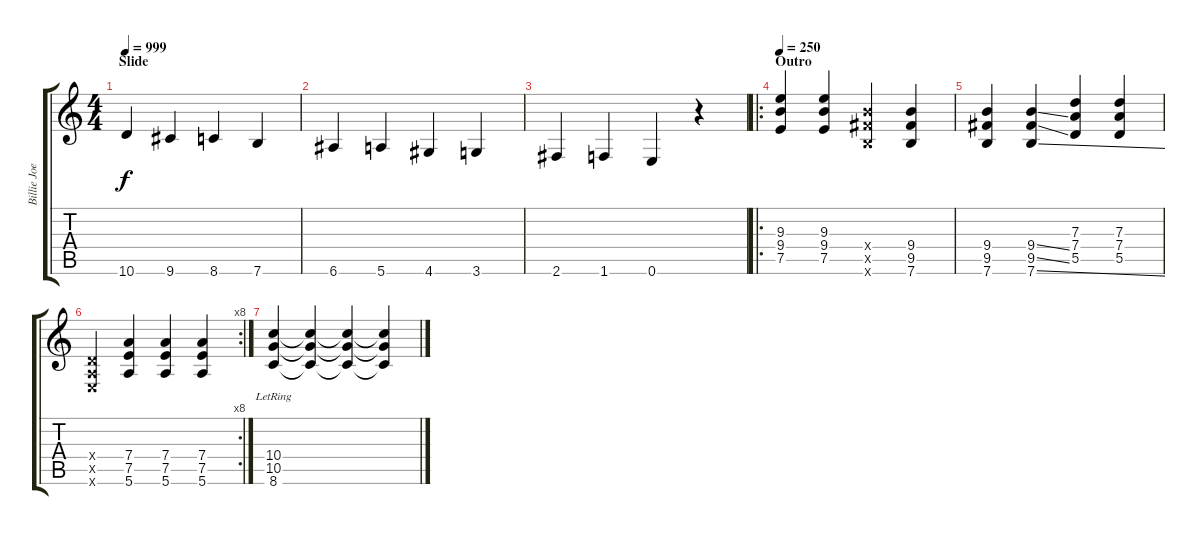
\track ("Billie Joe" "Billie Joe") {instrument distortionguitar}
\staff {score tabs}
\tuning (E4 B3 G3 D3 A2 E2) {hide}
\ts (4 4)
\section ("" "Slide")
\tempo 999
\clef g2
\ks c
10.6.4{dy f} 9.6.4 8.6.4 7.6.4 |
6.6.4 5.6.4 4.6.4 3.6.4 |
2.6.4 1.6.4 0.6.4 r.4 |
\ro
\section ("" "Outro")
\tempo 250
(9.3 9.4 7.5).4 (9.3 9.4 7.5).4 (9.4{x} 9.5{x} 7.6{x}).4 (9.4 9.5 7.6).4 |
(9.4 9.5 7.6).4 (9.4{ss} 9.5{ss} 7.6{ss}).4 (7.3 7.4 5.5).4 (7.3 7.4 5.5).4 |
\rc 8
(0.4{x} 0.5{x} 0.6{x}).4 (7.4 7.5 5.6).4 (7.4 7.5 5.6).4 (7.4 7.5 5.6).4 |
(10.4{lr} 10.5{lr} 8.6{lr}).4 (10.4{t} 10.5{t} 8.6{t}).4 (10.4{t} 10.5{t} 8.6{t}).4 (10.4{t} 10.5{t} 8.6{t}).4
